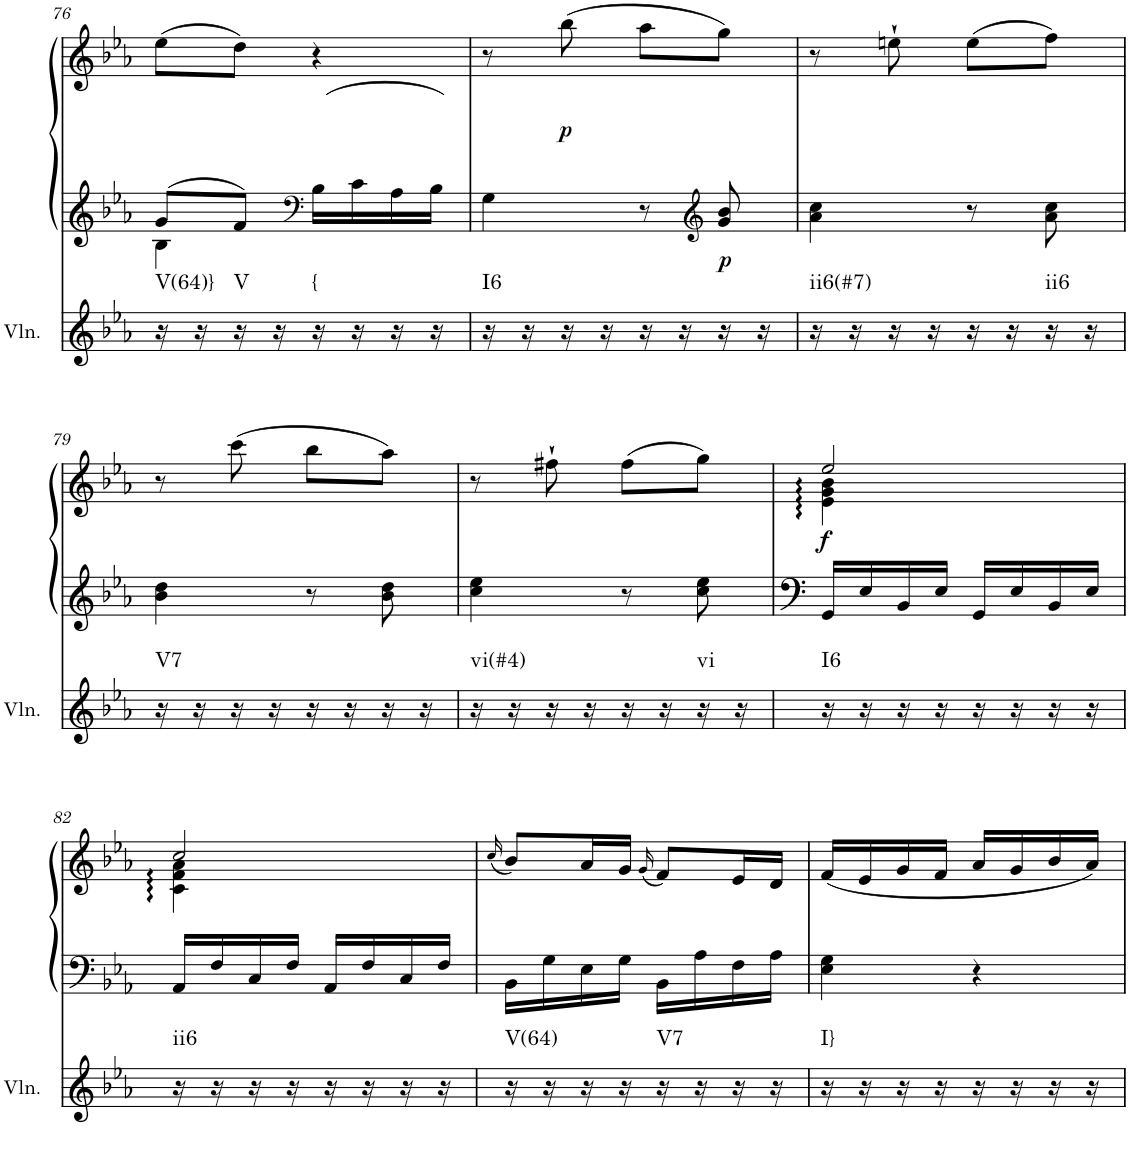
**kern	**harte	**kern	**kern	**dynam
*part2	*part2	*part1	*part1	*part1
*staff3	*	*staff2	*staff1	*staff1/2
*I"Violin	*	*I"Klavier linke Hand	*	*
*I'Vln.	*	*	*	*
!!LO:PB:g=z
*clefG2	*	*clefG2	*clefG2	*
*k[b-e-a-]	*	*k[b-e-a-]	*k[b-e-a-]	*
*M2/4	*	*M2/4	*M2/4	*
=76	=76	=76	=76	=76
*	*	*^	*	*
!	!LO:H:kt=V(64)}	!	!	!	!
16r	N	8g/L	4B-\	(8ee-\L	.
16r	.	.	.	.	.
!	!LO:H:kt=V	!	!	!	!
16r	N	8f/J	.	8dd\J)	.
16r	.	.	.	.	.
*	*	*clefF4	*	*	*
!	!LO:H:kt={	!	!	!	!
16r	N	16B-\LL	4ryy	4r	.
16r	.	16c\	.	.	.
16r	.	16A-\	.	.	.
16r	.	16B-\JJ	.	.	.
*	*	*v	*v	*	*
=77	=77	=77	=77	=77
!	!LO:H:kt=I6	!	!	!
16r	N	4G\	8r	.
16r	.	.	.	.
!	!	!	!	!LO:DY:b
16r	.	.	(8bb-\	p
16r	.	.	.	.
16r	.	8r	8aa-\L	.
16r	.	.	.	.
*	*	*clefG2	*	*
!	!	!	!	!LO:DY:b=2
16r	.	8g/ 8b-/	8gg\J)	p
16r	.	.	.	.
=78	=78	=78	=78	=78
!	!LO:H:kt=ii6(#7)	!	!	!
16r	N	4a-\ 4cc\	8r	.
16r	.	.	.	.
16r	.	.	8een`\	.
16r	.	.	.	.
16r	.	8r	(8ee\L	.
16r	.	.	.	.
!	!LO:H:kt=ii6	!	!	!
16r	N	8a-\ 8cc\	8ff\J)	.
16r	.	.	.	.
!!LO:LB:g=z
=79	=79	=79	=79	=79
!	!LO:H:kt=V7	!	!	!
16r	N	4b-\ 4dd\	8r	.
16r	.	.	.	.
16r	.	.	(8ccc\	.
16r	.	.	.	.
16r	.	8r	8bb-\L	.
16r	.	.	.	.
16r	.	8b-\ 8dd\	8aa-\J)	.
16r	.	.	.	.
=80	=80	=80	=80	=80
!	!LO:H:kt=vi(#4)	!	!	!
16r	N	4cc\ 4ee-\	8r	.
16r	.	.	.	.
16r	.	.	8ff#X`\	.
16r	.	.	.	.
16r	.	8r	(8ff#\L	.
16r	.	.	.	.
!	!LO:H:kt=vi	!	!	!
16r	N	8cc\ 8ee-\	8gg\J)	.
16r	.	.	.	.
=81	=81	=81	=81	=81
*	*	*	*^	*
!	!LO:H:kt=I6	!	!	!	!LO:DY:b
16r	N	16GG/LL	2ee-/	4e-\ 4g\ 4b-\	f
16r	.	16E-/	.	.	.
16r	.	16BB-/	.	.	.
16r	.	16E-/JJ	.	.	.
16r	.	16GG/LL	.	4ryy	.
16r	.	16E-/	.	.	.
16r	.	16BB-/	.	.	.
16r	.	16E-/JJ	.	.	.
!!LO:LB:g=z	!!
=82	=82	=82	=82	=82	=82
!	!LO:H:kt=ii6	!	!	!	!
16r	N	16AA-/LL	2cc/	4c\ 4f\ 4a-\	.
16r	.	16F/	.	.	.
16r	.	16C/	.	.	.
16r	.	16F/JJ	.	.	.
16r	.	16AA-/LL	.	4ryy	.
16r	.	16F/	.	.	.
16r	.	16C/	.	.	.
16r	.	16F/JJ	.	.	.
*	*	*	*v	*v	*
=83	=83	=83	=83	=83
.	.	.	(16qcc/	.
!	!LO:H:kt=V(64)	!	!	!
16r	N	16BB-\LL	8b-/L)	.
16r	.	16G\	.	.
16r	.	16E-\	16a-/L	.
16r	.	16G\JJ	16g/JJ	.
.	.	.	(16qg/	.
!	!LO:H:kt=V7	!	!	!
16r	N	16BB-\LL	8f/L)	.
16r	.	16A-\	.	.
16r	.	16F\	16e-/L	.
16r	.	16A-\JJ	16d/JJ	.
=84	=84	=84	=84	=84
!	!LO:H:kt=I}	!	!	!
16r	N	4E-\ 4G\	(16f/LL	.
16r	.	.	16e-/	.
16r	.	.	16g/	.
16r	.	.	16f/JJ	.
16r	.	4r	16a-/LL	.
16r	.	.	16g/	.
16r	.	.	16b-/	.
16r	.	.	16a-/JJ)	.
=	=	=	=	=
*-	*-	*-	*-	*-
